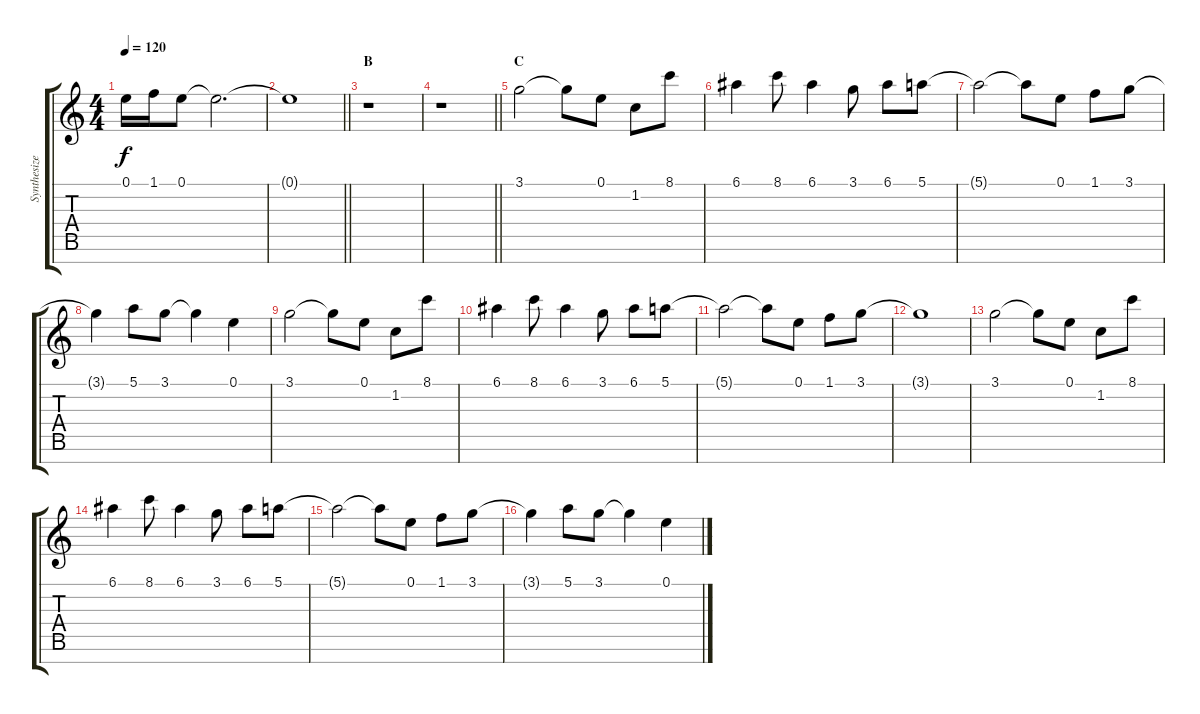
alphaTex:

\track ("Synthesizer I" "Synthesize") {instrument ocarina}
\staff {score tabs}
\tuning (E5 B4 G4 D4 A3 E3 B2) {hide}
\ts (4 4)
\tempo 120
\clef g2
\ks c
0.1.16{dy f} 1.1.16 0.1.8 0.1{t}.2{d} |
\barLineRight lightlight
0.1{t}.1 |
\section ("" "B")
r.1 |
\barLineRight lightlight
r.1 |
\section ("" "C")
3.1.2 3.1{t}.8 0.1.8 1.2.8 8.1.8 |
6.1.4 8.1.8 6.1.4 3.1.8 6.1.8 5.1.8 |
5.1{t}.2 5.1{t}.8 0.1.8 1.1.8 3.1.8 |
3.1{t}.4 5.1.8 3.1.8 3.1{t}.4 0.1.4 |
3.1.2 3.1{t}.8 0.1.8 1.2.8 8.1.8 |
6.1.4 8.1.8 6.1.4 3.1.8 6.1.8 5.1.8 |
5.1{t}.2 5.1{t}.8 0.1.8 1.1.8 3.1.8 |
3.1{t}.1 |
3.1.2 3.1{t}.8 0.1.8 1.2.8 8.1.8 |
6.1.4 8.1.8 6.1.4 3.1.8 6.1.8 5.1.8 |
5.1{t}.2 5.1{t}.8 0.1.8 1.1.8 3.1.8 |
3.1{t}.4 5.1.8 3.1.8 3.1{t}.4 0.1.4
